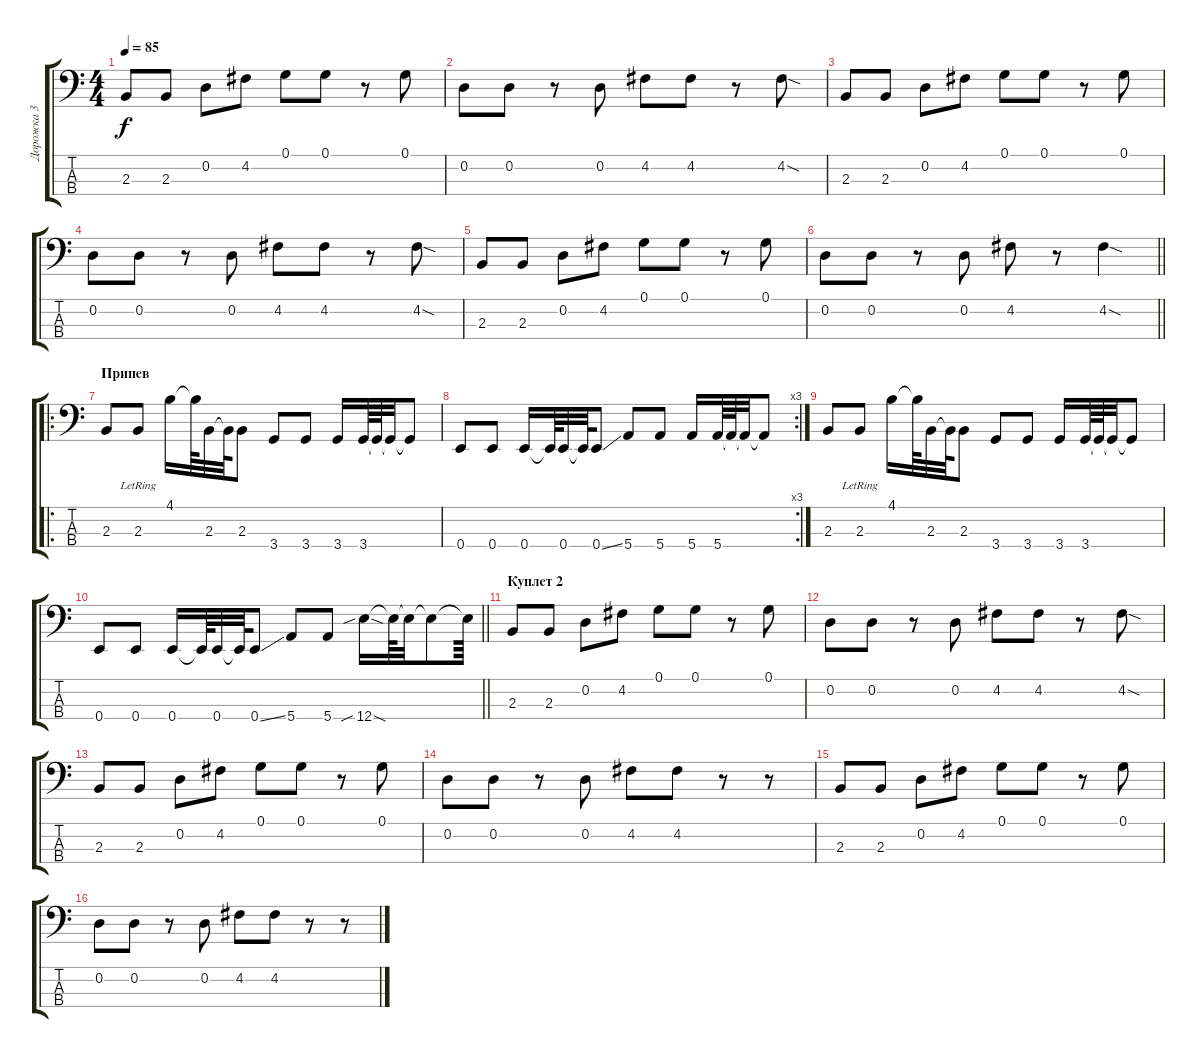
\track ("Дорожка 3" "Дорожка 3") {instrument electricbassfinger}
\staff {score tabs}
\tuning (G2 D2 A1 E1) {hide}
\ts (4 4)
\tempo 85
\clef f4
\ks c
2.3.8{dy f} 2.3.8 0.2.8 4.2.8 0.1.8 0.1.8 r.8 0.1.8 |
0.2.8 0.2.8 r.8 0.2.8 4.2.8 4.2.8 r.8 4.2{sod}.8 |
2.3.8 2.3.8 0.2.8 4.2.8 0.1.8 0.1.8 r.8 0.1.8 |
0.2.8 0.2.8 r.8 0.2.8 4.2.8 4.2.8 r.8 4.2{sod}.8 |
2.3.8 2.3.8 0.2.8 4.2.8 0.1.8 0.1.8 r.8 0.1.8 |
\barLineRight lightlight
0.2.8 0.2.8 r.8 0.2.8 4.2.8 r.8 4.2{sod}.4 |
\ro
\section ("" "Припев")
2.3.8 2.3{lr}.8 4.1.16 4.1{t}.64 2.3.32 2.3{t}.64 2.3.8 3.4.8 3.4.8 3.4.16 3.4.64 3.4{t}.64 3.4{t}.32 3.4{t}.8 |
\rc 3
0.4.8 0.4.8 0.4.16 0.4{t}.64 0.4.32 0.4{t}.64 0.4{ss}.8 5.4.8 5.4.8 5.4.16 5.4.64 5.4{t}.64 5.4{t}.32 5.4{t}.8 |
2.3.8 2.3{lr}.8 4.1.16 4.1{t}.64 2.3.32 2.3{t}.64 2.3.8 3.4.8 3.4.8 3.4.16 3.4.64 3.4{t}.64 3.4{t}.32 3.4{t}.8 |
\barLineRight lightlight
0.4.8 0.4.8 0.4.16 0.4{t}.64 0.4.32 0.4{t}.64 0.4{ss}.8 5.4.8 5.4.8 12.4{sib sod}.16 12.4{t}.64 12.4{t}.32 12.4{t}.8 12.4{t}.64 |
\section ("" "Куплет 2")
2.3.8 2.3.8 0.2.8 4.2.8 0.1.8 0.1.8 r.8 0.1.8 |
0.2.8 0.2.8 r.8 0.2.8 4.2.8 4.2.8 r.8 4.2{sod}.8 |
2.3.8 2.3.8 0.2.8 4.2.8 0.1.8 0.1.8 r.8 0.1.8 |
0.2.8 0.2.8 r.8 0.2.8 4.2.8 4.2.8 r.8 r.8 |
2.3.8 2.3.8 0.2.8 4.2.8 0.1.8 0.1.8 r.8 0.1.8 |
0.2.8 0.2.8 r.8 0.2.8 4.2.8 4.2.8 r.8 r.8
